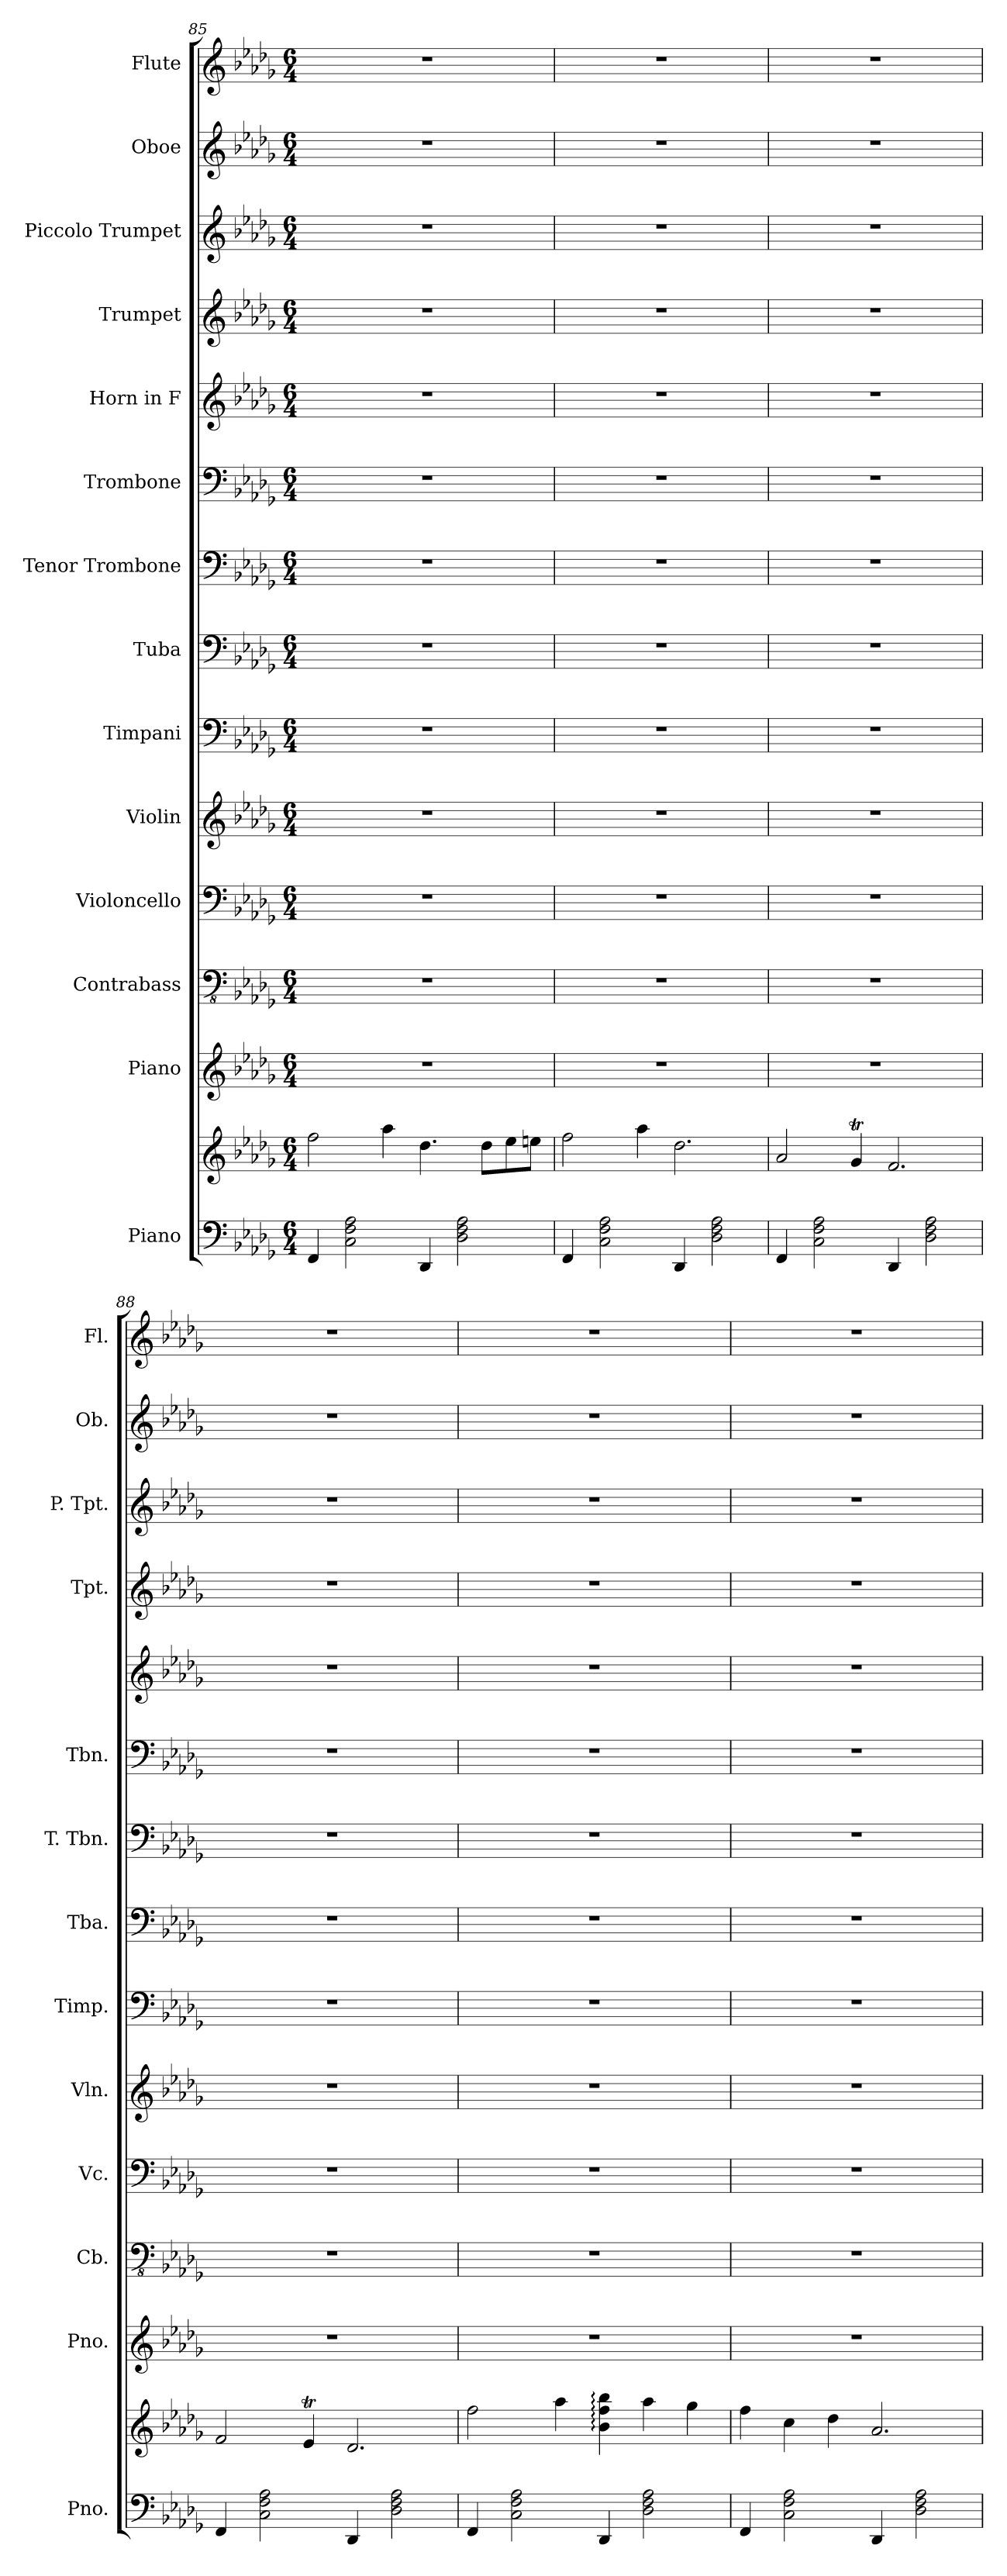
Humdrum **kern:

**kern	**kern	**kern	**kern	**kern	**kern	**kern	**kern	**kern	**kern	**kern	**kern	**kern	**kern	**kern
*part14	*part14	*part13	*part12	*part11	*part10	*part9	*part8	*part7	*part6	*part5	*part4	*part3	*part2	*part1
*staff15	*staff14	*staff13	*staff12	*staff11	*staff10	*staff9	*staff8	*staff7	*staff6	*staff5	*staff4	*staff3	*staff2	*staff1
*I"Piano	*	*I"Piano	*I"Contrabass	*I"Violoncello	*I"Violin	*I"Timpani	*I"Tuba	*I"Tenor Trombone	*I"Trombone	*I"Horn in F	*I"Trumpet	*I"Piccolo Trumpet	*I"Oboe	*I"Flute
*I'Pno.	*	*I'Pno.	*I'Cb.	*I'Vc.	*I'Vln.	*I'Timp.	*I'Tba.	*I'T. Tbn.	*I'Tbn.	*	*I'Tpt.	*I'P. Tpt.	*I'Ob.	*I'Fl.
*clefF4	*clefG2	*clefG2	*clefFv4	*clefF4	*clefG2	*clefF4	*clefF4	*clefF4	*clefF4	*clefG2	*clefG2	*clefG2	*clefG2	*clefG2
*	*	*	*ITrd7c12	*	*	*	*	*	*	*ITrd4c7	*ITrd1c2	*ITrd-6c-10	*	*
*k[b-e-a-d-g-]	*k[b-e-a-d-g-]	*k[b-e-a-d-g-]	*k[b-e-a-d-g-]	*k[b-e-a-d-g-]	*k[b-e-a-d-g-]	*k[b-e-a-d-g-]	*k[b-e-a-d-g-]	*k[b-e-a-d-g-]	*k[b-e-a-d-g-]	*k[b-e-a-d-g-c-]	*k[b-e-a-d-g-c-f-]	*k[b-e-a-d-g-c-f-]	*k[b-e-a-d-g-]	*k[b-e-a-d-g-]
*M6/4	*M6/4	*M6/4	*M6/4	*M6/4	*M6/4	*M6/4	*M6/4	*M6/4	*M6/4	*M6/4	*M6/4	*M6/4	*M6/4	*M6/4
=85	=85	=85	=85	=85	=85	=85	=85	=85	=85	=85	=85	=85	=85	=85
4FF/	2ff\	1.r	1.r	1.r	1.r	1.r	1.r	1.r	1.r	1.r	1.r	1.r	1.r	1.r
2C\ 2F\ 2A-\	.	.	.	.	.	.	.	.	.	.	.	.	.	.
.	4aa-\	.	.	.	.	.	.	.	.	.	.	.	.	.
4DD-/	4.dd-\	.	.	.	.	.	.	.	.	.	.	.	.	.
2D-\ 2F\ 2A-\	.	.	.	.	.	.	.	.	.	.	.	.	.	.
.	8dd-\L	.	.	.	.	.	.	.	.	.	.	.	.	.
.	8ee-\	.	.	.	.	.	.	.	.	.	.	.	.	.
.	8een\J	.	.	.	.	.	.	.	.	.	.	.	.	.
=86	=86	=86	=86	=86	=86	=86	=86	=86	=86	=86	=86	=86	=86	=86
4FF/	2ff\	1.r	1.r	1.r	1.r	1.r	1.r	1.r	1.r	1.r	1.r	1.r	1.r	1.r
2C\ 2F\ 2A-\	.	.	.	.	.	.	.	.	.	.	.	.	.	.
.	4aa-\	.	.	.	.	.	.	.	.	.	.	.	.	.
4DD-/	2.dd-\	.	.	.	.	.	.	.	.	.	.	.	.	.
2D-\ 2F\ 2A-\	.	.	.	.	.	.	.	.	.	.	.	.	.	.
=87	=87	=87	=87	=87	=87	=87	=87	=87	=87	=87	=87	=87	=87	=87
4FF/	2a-/	1.r	1.r	1.r	1.r	1.r	1.r	1.r	1.r	1.r	1.r	1.r	1.r	1.r
2C\ 2F\ 2A-\	.	.	.	.	.	.	.	.	.	.	.	.	.	.
.	4g-T/	.	.	.	.	.	.	.	.	.	.	.	.	.
4DD-/	2.f/	.	.	.	.	.	.	.	.	.	.	.	.	.
2D-\ 2F\ 2A-\	.	.	.	.	.	.	.	.	.	.	.	.	.	.
!!LO:LB:g=z
=88	=88	=88	=88	=88	=88	=88	=88	=88	=88	=88	=88	=88	=88	=88
4FF/	2f/	1.r	1.r	1.r	1.r	1.r	1.r	1.r	1.r	1.r	1.r	1.r	1.r	1.r
2C\ 2F\ 2A-\	.	.	.	.	.	.	.	.	.	.	.	.	.	.
.	4e-T/	.	.	.	.	.	.	.	.	.	.	.	.	.
4DD-/	2.d-/	.	.	.	.	.	.	.	.	.	.	.	.	.
2D-\ 2F\ 2A-\	.	.	.	.	.	.	.	.	.	.	.	.	.	.
=89	=89	=89	=89	=89	=89	=89	=89	=89	=89	=89	=89	=89	=89	=89
4FF/	2ff\	1.r	1.r	1.r	1.r	1.r	1.r	1.r	1.r	1.r	1.r	1.r	1.r	1.r
2C\ 2F\ 2A-\	.	.	.	.	.	.	.	.	.	.	.	.	.	.
.	4aa-\	.	.	.	.	.	.	.	.	.	.	.	.	.
4DD-/	4b-\: 4ff\: 4bb-\:	.	.	.	.	.	.	.	.	.	.	.	.	.
2D-\ 2F\ 2A-\	4aa-\	.	.	.	.	.	.	.	.	.	.	.	.	.
.	4gg-\	.	.	.	.	.	.	.	.	.	.	.	.	.
=90	=90	=90	=90	=90	=90	=90	=90	=90	=90	=90	=90	=90	=90	=90
4FF/	4ff\	1.r	1.r	1.r	1.r	1.r	1.r	1.r	1.r	1.r	1.r	1.r	1.r	1.r
2C\ 2F\ 2A-\	4cc\	.	.	.	.	.	.	.	.	.	.	.	.	.
.	4dd-\	.	.	.	.	.	.	.	.	.	.	.	.	.
4DD-/	2.a-/	.	.	.	.	.	.	.	.	.	.	.	.	.
2D-\ 2F\ 2A-\	.	.	.	.	.	.	.	.	.	.	.	.	.	.
=	=	=	=	=	=	=	=	=	=	=	=	=	=	=
*-	*-	*-	*-	*-	*-	*-	*-	*-	*-	*-	*-	*-	*-	*-
